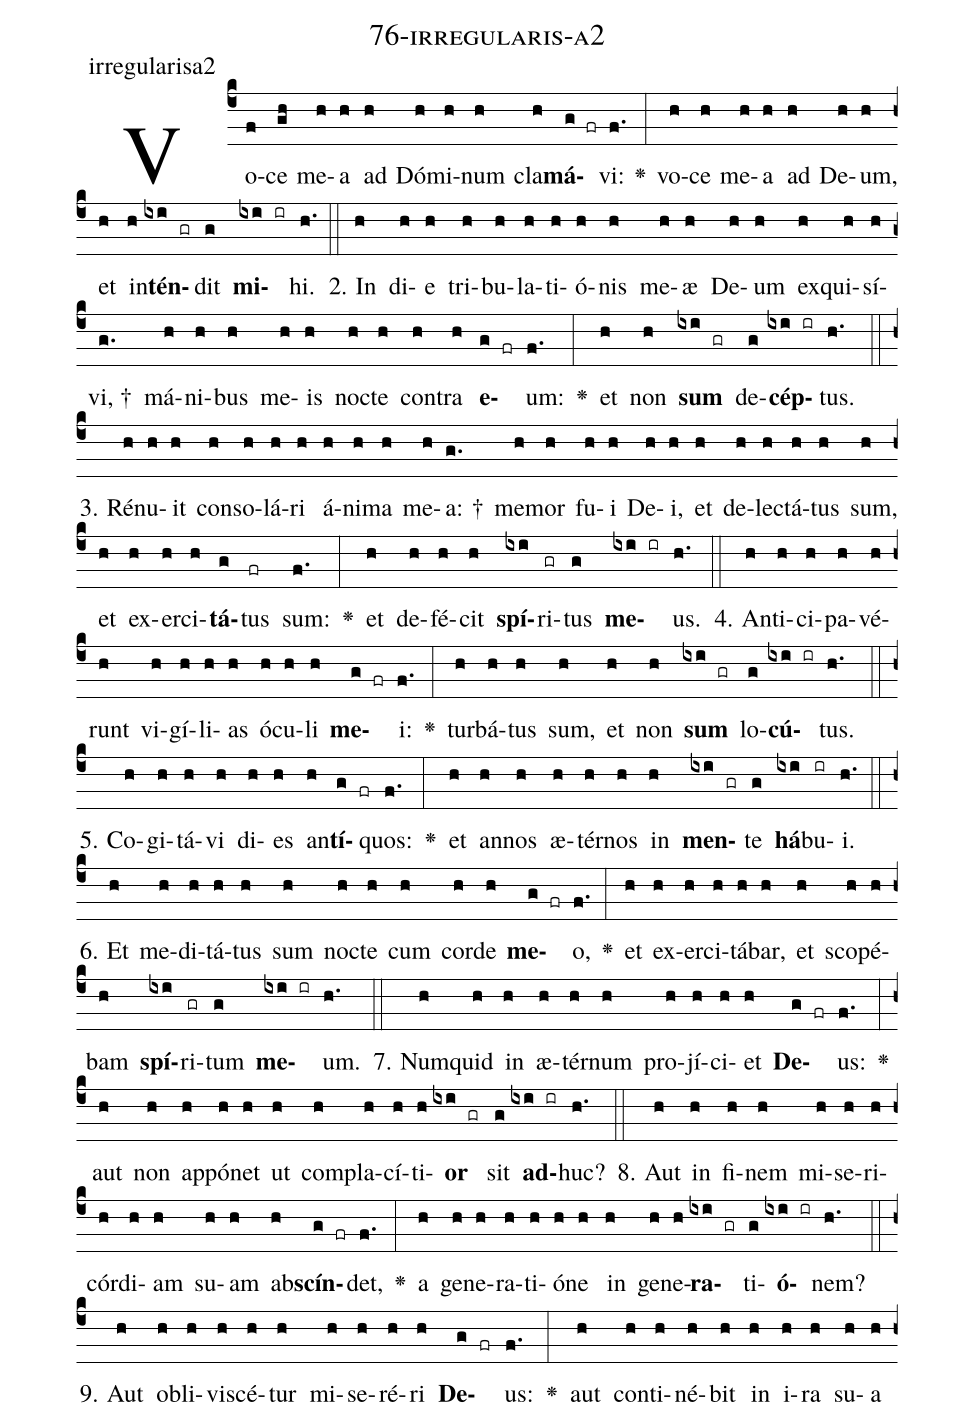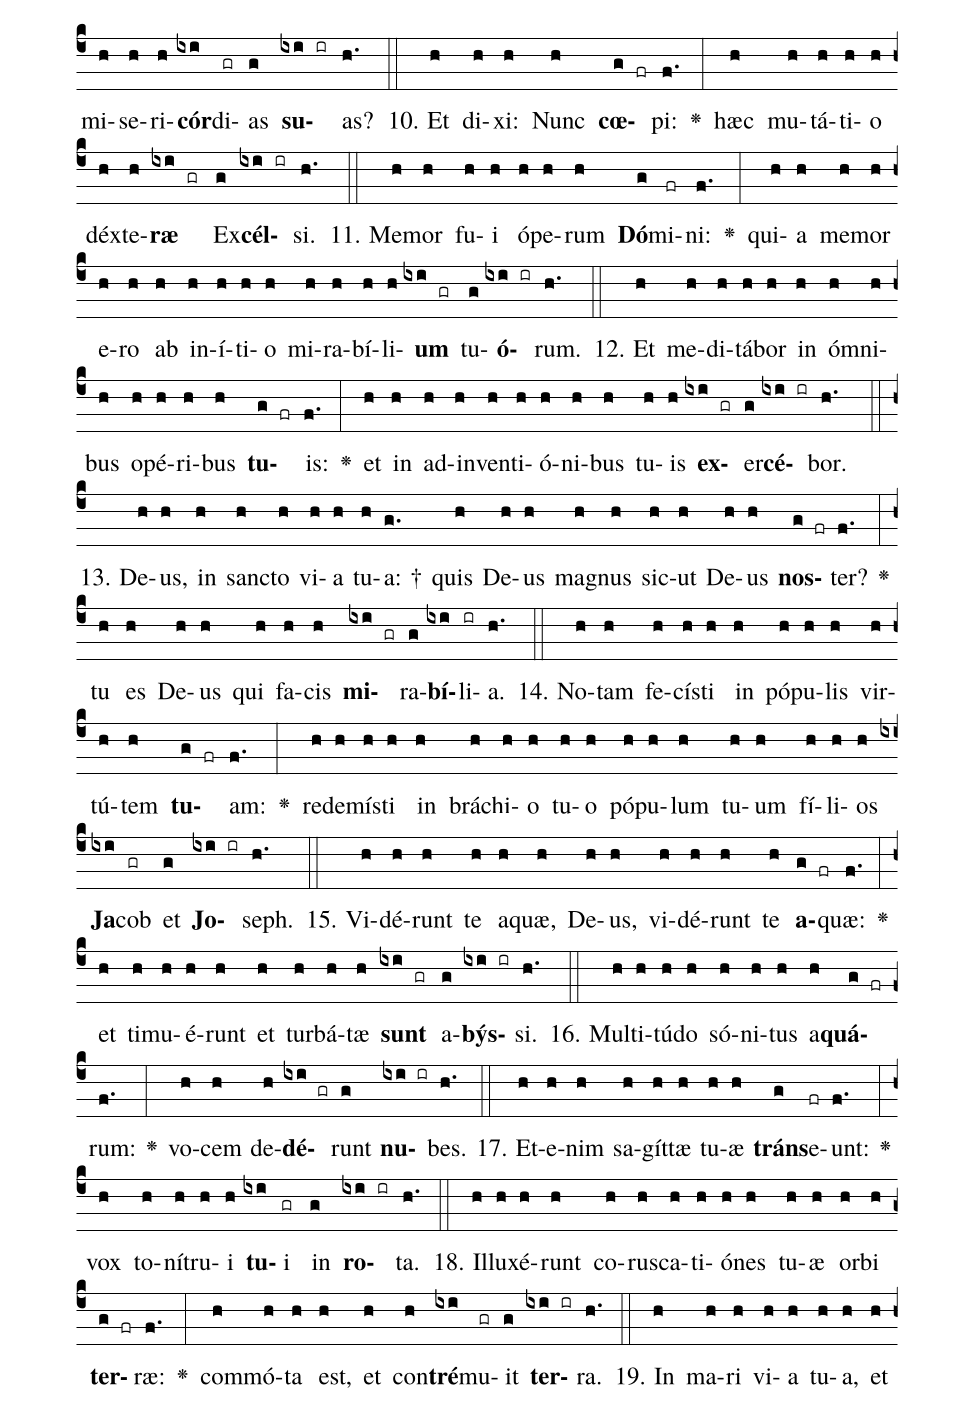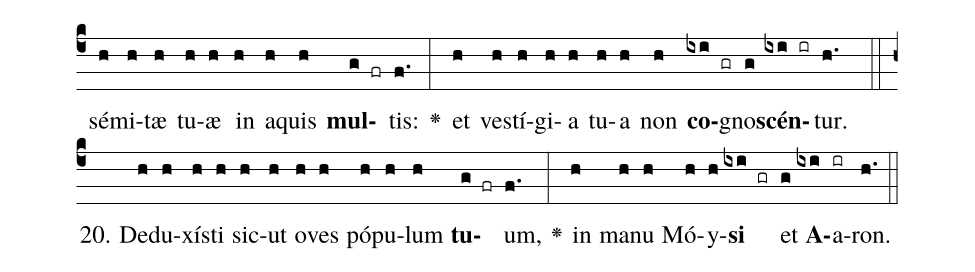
name: 76-irregularis-a2;
annotation: irregularisa2;
%%
(c4)Vo(f)ce(gh) me(h)a(h) ad(h) Dó(h)mi(h)num(h) cla(h)<b>má</b>(g fr)vi:(f.) <v>\greheightstar</v>(:) vo(h)ce(h) me(h)a(h) ad(h) De(h)um,(h) et(h) in(h)<b>tén</b>(ixi gr)dit(g) <b>mi</b>(ixi ir)hi.(h.) (::)
2. In(h) di(h)e(h) tri(h)bu(h)la(h)ti(h)ó(h)nis(h) me(h)æ(h) De(h)um(h) ex(h)qui(h)sí(h)vi, †(g.) má(h)ni(h)bus(h) me(h)is(h) noc(h)te(h) con(h)tra(h) <b>e</b>(g fr)um:(f.) <v>\greheightstar</v>(:) et(h) non(h) <b>sum</b>(ixi gr) de(g)<b>cép</b>(ixi ir)tus.(h.) (::)
3. Ré(h)nu(h)it(h) con(h)so(h)lá(h)ri(h) á(h)ni(h)ma(h) me(h)a: †(g.) me(h)mor(h) fu(h)i(h) De(h)i,(h) et(h) de(h)lec(h)tá(h)tus(h) sum,(h) et(h) ex(h)er(h)ci(h)<b>tá</b>(g)tus(fr) sum:(f.) <v>\greheightstar</v>(:) et(h) de(h)fé(h)cit(h) <b>spí</b>(ixi)ri(gr)tus(g) <b>me</b>(ixi ir)us.(h.) (::)
4. An(h)ti(h)ci(h)pa(h)vé(h)runt(h) vi(h)gí(h)li(h)as(h) ó(h)cu(h)li(h) <b>me</b>(g fr)i:(f.) <v>\greheightstar</v>(:) tur(h)bá(h)tus(h) sum,(h) et(h) non(h) <b>sum</b>(ixi gr) lo(g)<b>cú</b>(ixi ir)tus.(h.) (::)
5. Co(h)gi(h)tá(h)vi(h) di(h)es(h) an(h)<b>tí</b>(g fr)quos:(f.) <v>\greheightstar</v>(:) et(h) an(h)nos(h) æ(h)tér(h)nos(h) in(h) <b>men</b>(ixi gr)te(g) <b>há</b>(ixi)bu(ir)i.(h.) (::)
6. Et(h) me(h)di(h)tá(h)tus(h) sum(h) noc(h)te(h) cum(h) cor(h)de(h) <b>me</b>(g fr)o,(f.) <v>\greheightstar</v>(:) et(h) ex(h)er(h)ci(h)tá(h)bar,(h) et(h) sco(h)pé(h)bam(h) <b>spí</b>(ixi)ri(gr)tum(g) <b>me</b>(ixi ir)um.(h.) (::)
7. Num(h)quid(h) in(h) æ(h)tér(h)num(h) pro(h)jí(h)ci(h)et(h) <b>De</b>(g fr)us:(f.) <v>\greheightstar</v>(:) aut(h) non(h) ap(h)pó(h)net(h) ut(h) com(h)pla(h)cí(h)ti(h)<b>or</b>(ixi gr) sit(g) <b>ad</b>(ixi ir)huc?(h.) (::)
8. Aut(h) in(h) fi(h)nem(h) mi(h)se(h)ri(h)cór(h)di(h)am(h) su(h)am(h) ab(h)<b>scín</b>(g fr)det,(f.) <v>\greheightstar</v>(:) a(h) ge(h)ne(h)ra(h)ti(h)ó(h)ne(h) in(h) ge(h)ne(h)<b>ra</b>(ixi gr)ti(g)<b>ó</b>(ixi ir)nem?(h.) (::)
9. Aut(h) ob(h)li(h)vi(h)scé(h)tur(h) mi(h)se(h)ré(h)ri(h) <b>De</b>(g fr)us:(f.) <v>\greheightstar</v>(:) aut(h) con(h)ti(h)né(h)bit(h) in(h) i(h)ra(h) su(h)a(h) mi(h)se(h)ri(h)<b>cór</b>(ixi)di(gr)as(g) <b>su</b>(ixi ir)as?(h.) (::)
10. Et(h) di(h)xi:(h) Nunc(h) <b>cœ</b>(g fr)pi:(f.) <v>\greheightstar</v>(:) hæc(h) mu(h)tá(h)ti(h)o(h) déx(h)te(h)<b>ræ</b>(ixi gr) Ex(g)<b>cél</b>(ixi ir)si.(h.) (::)
11. Me(h)mor(h) fu(h)i(h) ó(h)pe(h)rum(h) <b>Dó</b>(g)mi(fr)ni:(f.) <v>\greheightstar</v>(:) qui(h)a(h) me(h)mor(h) e(h)ro(h) ab(h) in(h)í(h)ti(h)o(h) mi(h)ra(h)bí(h)li(h)<b>um</b>(ixi gr) tu(g)<b>ó</b>(ixi ir)rum.(h.) (::)
12. Et(h) me(h)di(h)tá(h)bor(h) in(h) óm(h)ni(h)bus(h) o(h)pé(h)ri(h)bus(h) <b>tu</b>(g fr)is:(f.) <v>\greheightstar</v>(:) et(h) in(h) ad(h)in(h)ven(h)ti(h)ó(h)ni(h)bus(h) tu(h)is(h) <b>ex</b>(ixi gr)er(g)<b>cé</b>(ixi ir)bor.(h.) (::)
13. De(h)us,(h) in(h) sanc(h)to(h) vi(h)a(h) tu(h)a: †(g.) quis(h) De(h)us(h) ma(h)gnus(h) sic(h)ut(h) De(h)us(h) <b>nos</b>(g fr)ter?(f.) <v>\greheightstar</v>(:) tu(h) es(h) De(h)us(h) qui(h) fa(h)cis(h) <b>mi</b>(ixi gr)ra(g)<b>bí</b>(ixi)li(ir)a.(h.) (::)
14. No(h)tam(h) fe(h)cís(h)ti(h) in(h) pó(h)pu(h)lis(h) vir(h)tú(h)tem(h) <b>tu</b>(g fr)am:(f.) <v>\greheightstar</v>(:) red(h)e(h)mís(h)ti(h) in(h) brá(h)chi(h)o(h) tu(h)o(h) pó(h)pu(h)lum(h) tu(h)um(h) fí(h)li(h)os(h) <b>Ja</b>(ixi)cob(gr) et(g) <b>Jo</b>(ixi ir)seph.(h.) (::)
15. Vi(h)dé(h)runt(h) te(h) a(h)quæ,(h) De(h)us,(h) vi(h)dé(h)runt(h) te(h) <b>a</b>(g fr)quæ:(f.) <v>\greheightstar</v>(:) et(h) ti(h)mu(h)é(h)runt(h) et(h) tur(h)bá(h)tæ(h) <b>sunt</b>(ixi gr) a(g)<b>býs</b>(ixi ir)si.(h.) (::)
16. Mul(h)ti(h)tú(h)do(h) só(h)ni(h)tus(h) a(h)<b>quá</b>(g fr)rum:(f.) <v>\greheightstar</v>(:) vo(h)cem(h) de(h)<b>dé</b>(ixi gr)runt(g) <b>nu</b>(ixi ir)bes.(h.) (::)
17. Et(h)e(h)nim(h) sa(h)gít(h)tæ(h) tu(h)æ(h) <b>tráns</b>(g)e(fr)unt:(f.) <v>\greheightstar</v>(:) vox(h) to(h)ní(h)tru(h)i(h) <b>tu</b>(ixi)i(gr) in(g) <b>ro</b>(ixi ir)ta.(h.) (::)
18. Il(h)lu(h)xé(h)runt(h) co(h)rus(h)ca(h)ti(h)ó(h)nes(h) tu(h)æ(h) or(h)bi(h) <b>ter</b>(g fr)ræ:(f.) <v>\greheightstar</v>(:) com(h)mó(h)ta(h) est,(h) et(h) con(h)<b>tré</b>(ixi)mu(gr)it(g) <b>ter</b>(ixi ir)ra.(h.) (::)
19. In(h) ma(h)ri(h) vi(h)a(h) tu(h)a,(h) et(h) sé(h)mi(h)tæ(h) tu(h)æ(h) in(h) a(h)quis(h) <b>mul</b>(g fr)tis:(f.) <v>\greheightstar</v>(:) et(h) ves(h)tí(h)gi(h)a(h) tu(h)a(h) non(h) <b>co</b>(ixi gr)gno(g)<b>scén</b>(ixi ir)tur.(h.) (::)
20. De(h)du(h)xís(h)ti(h) sic(h)ut(h) o(h)ves(h) pó(h)pu(h)lum(h) <b>tu</b>(g fr)um,(f.) <v>\greheightstar</v>(:) in(h) ma(h)nu(h) Mó(h)y(h)<b>si</b>(ixi gr) et(g) <b>A</b>(ixi)a(ir)ron.(h.) (::)
